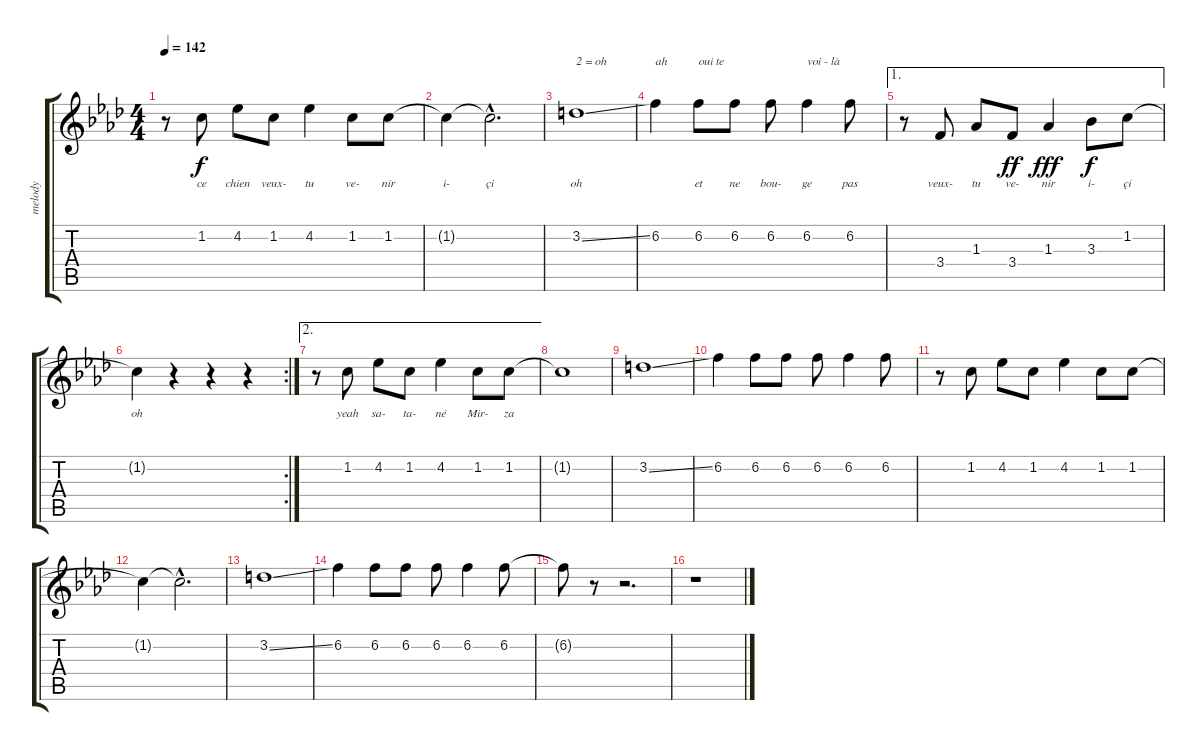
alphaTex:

\track ("melody" "melody") {instrument electricguitarjazz}
\staff {score tabs}
\tuning (E4 B3 G3 D3 A2 E2) {hide}
\ts (4 4)
\tempo 142
\clef g2
\ks fminor
r.8{dy f} 1.2.8{lyrics (0 "ce") lyrics (1 "") lyrics (2 "") lyrics (3 "") lyrics (4 "")} 4.2.8{lyrics (0 "chien") lyrics (1 "") lyrics (2 "") lyrics (3 "") lyrics (4 "")} 1.2.8{lyrics (0 "veux-") lyrics (1 "") lyrics (2 "") lyrics (3 "") lyrics (4 "")} 4.2.4{lyrics (0 "tu") lyrics (1 "") lyrics (2 "") lyrics (3 "") lyrics (4 "")} 1.2.8{lyrics (0 "ve-") lyrics (1 "") lyrics (2 "") lyrics (3 "") lyrics (4 "")} 1.2.8{lyrics (0 "nir") lyrics (1 "") lyrics (2 "") lyrics (3 "") lyrics (4 "")} |
1.2{t}.4{lyrics (0 "i-") lyrics (1 "") lyrics (2 "") lyrics (3 "") lyrics (4 "")} 1.2{hac t}.2{d lyrics (0 "çi") lyrics (1 "") lyrics (2 "") lyrics (3 "") lyrics (4 "")} |
3.2{ss}.1{txt "2 = oh" lyrics (0 "oh") lyrics (1 "") lyrics (2 "") lyrics (3 "") lyrics (4 "")} |
6.2.4{txt "ah " lyrics (0 "") lyrics (1 "") lyrics (2 "") lyrics (3 "") lyrics (4 "")} 6.2.8{txt "oui te " lyrics (0 "et") lyrics (1 "") lyrics (2 "") lyrics (3 "") lyrics (4 "")} 6.2.8{lyrics (0 "ne") lyrics (1 "") lyrics (2 "") lyrics (3 "") lyrics (4 "")} 6.2.8{lyrics (0 "bou-") lyrics (1 "") lyrics (2 "") lyrics (3 "") lyrics (4 "")} 6.2.4{txt "voi - là" lyrics (0 "ge") lyrics (1 "") lyrics (2 "") lyrics (3 "") lyrics (4 "")} 6.2.8{lyrics (0 "pas") lyrics (1 "") lyrics (2 "") lyrics (3 "") lyrics (4 "")} |
\ae 1
r.8 3.4.8{lyrics (0 "veux-") lyrics (1 "") lyrics (2 "") lyrics (3 "") lyrics (4 "")} 1.3.8{lyrics (0 "tu") lyrics (1 "") lyrics (2 "") lyrics (3 "") lyrics (4 "")} 3.4.8{lyrics (0 "ve-") lyrics (1 "") lyrics (2 "") lyrics (3 "") lyrics (4 "") dy ff} 1.3.4{lyrics (0 "nir") lyrics (1 "") lyrics (2 "") lyrics (3 "") lyrics (4 "") dy fff} 3.3.8{lyrics (0 "i-") lyrics (1 "") lyrics (2 "") lyrics (3 "") lyrics (4 "") dy f} 1.2.8{lyrics (0 "çi") lyrics (1 "") lyrics (2 "") lyrics (3 "") lyrics (4 "")} |
\rc 2
1.2{t}.4{lyrics (0 "oh") lyrics (1 "") lyrics (2 "") lyrics (3 "") lyrics (4 "")} r.4 r.4 r.4 |
\ae 2
r.8 1.2.8{lyrics (0 "yeah") lyrics (1 "") lyrics (2 "") lyrics (3 "") lyrics (4 "")} 4.2.8{lyrics (0 "sa-") lyrics (1 "") lyrics (2 "") lyrics (3 "") lyrics (4 "")} 1.2.8{lyrics (0 "ta-") lyrics (1 "") lyrics (2 "") lyrics (3 "") lyrics (4 "")} 4.2.4{lyrics (0 "né") lyrics (1 "") lyrics (2 "") lyrics (3 "") lyrics (4 "")} 1.2.8{lyrics (0 "Mir-") lyrics (1 "") lyrics (2 "") lyrics (3 "") lyrics (4 "")} 1.2.8{lyrics (0 "za") lyrics (1 "") lyrics (2 "") lyrics (3 "") lyrics (4 "")} |
1.2{t}.1{lyrics (0 "") lyrics (1 "") lyrics (2 "") lyrics (3 "") lyrics (4 "")} |
3.2{ss}.1{lyrics (0 "") lyrics (1 "") lyrics (2 "") lyrics (3 "") lyrics (4 "")} |
6.2.4{lyrics (0 "") lyrics (1 "") lyrics (2 "") lyrics (3 "") lyrics (4 "")} 6.2.8 6.2.8 6.2.8 6.2.4 6.2.8 |
r.8 1.2.8 4.2.8 1.2.8 4.2.4 1.2.8 1.2.8 |
1.2{t}.4 1.2{hac t}.2{d} |
3.2{ss}.1 |
6.2.4 6.2.8 6.2.8 6.2.8 6.2.4 6.2.8 |
6.2{t}.8 r.8 r.2{d} |
r.1
